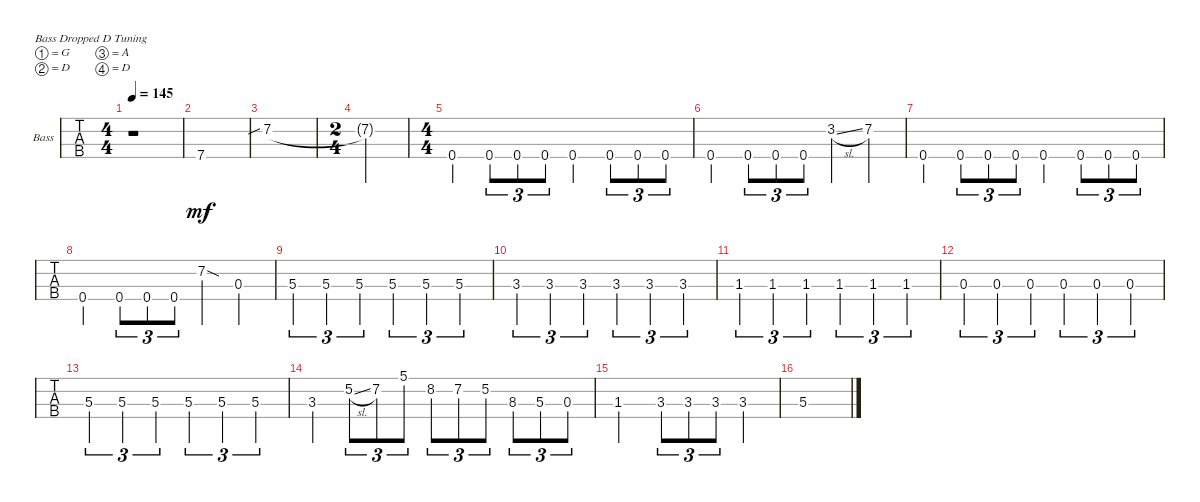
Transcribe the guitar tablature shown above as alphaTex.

\defaultSystemsLayout 4
\bracketExtendMode groupsimilarinstruments
\firstSystemTrackNameOrientation horizontal
\otherSystemsTrackNameOrientation horizontal
\track ("Bass" "Bass") {instrument electricbassfinger}
\staff {tabs}
\tuning (G2 D2 A1 D1)
\ts (4 4)
\tempo 145
\clef f4
\ks c
r.1{dy mf instrument electricbassfinger} |
7.4.1 |
7.2{sib}.1 |
\ts (2 4)
7.2{t}.2 |
\ts (4 4)
0.4.4 0.4.8{tu (3 2)} 0.4.8{tu (3 2)} 0.4.8{tu (3 2)} 0.4.4 0.4.8{tu (3 2)} 0.4.8{tu (3 2)} 0.4.8{tu (3 2)} |
0.4.4 0.4.8{tu (3 2)} 0.4.8{tu (3 2)} 0.4.8{tu (3 2)} 3.2{sl}.4 7.2.4 |
0.4.4 0.4.8{tu (3 2)} 0.4.8{tu (3 2)} 0.4.8{tu (3 2)} 0.4.4 0.4.8{tu (3 2)} 0.4.8{tu (3 2)} 0.4.8{tu (3 2)} |
0.4.4 0.4.8{tu (3 2)} 0.4.8{tu (3 2)} 0.4.8{tu (3 2)} 7.2{sod}.4 0.3.4 |
5.3.4{tu (3 2)} 5.3.4{tu (3 2)} 5.3.4{tu (3 2)} 5.3.4{tu (3 2)} 5.3.4{tu (3 2)} 5.3.4{tu (3 2)} |
3.3.4{tu (3 2)} 3.3.4{tu (3 2)} 3.3.4{tu (3 2)} 3.3.4{tu (3 2)} 3.3.4{tu (3 2)} 3.3.4{tu (3 2)} |
1.3.4{tu (3 2)} 1.3.4{tu (3 2)} 1.3.4{tu (3 2)} 1.3.4{tu (3 2)} 1.3.4{tu (3 2)} 1.3.4{tu (3 2)} |
0.3.4{tu (3 2)} 0.3.4{tu (3 2)} 0.3.4{tu (3 2)} 0.3.4{tu (3 2)} 0.3.4{tu (3 2)} 0.3.4{tu (3 2)} |
5.3.4{tu (3 2)} 5.3.4{tu (3 2)} 5.3.4{tu (3 2)} 5.3.4{tu (3 2)} 5.3.4{tu (3 2)} 5.3.4{tu (3 2)} |
3.3.4 5.2{sl}.8{tu (3 2)} 7.2.8{tu (3 2)} 5.1.8{tu (3 2)} 8.2.8{tu (3 2)} 7.2.8{tu (3 2)} 5.2.8{tu (3 2)} 8.3.8{tu (3 2)} 5.3.8{tu (3 2)} 0.3.8{tu (3 2)} |
1.3.2 3.3.8{tu (3 2)} 3.3.8{tu (3 2)} 3.3.8{tu (3 2)} 3.3.4 |
5.3.1
